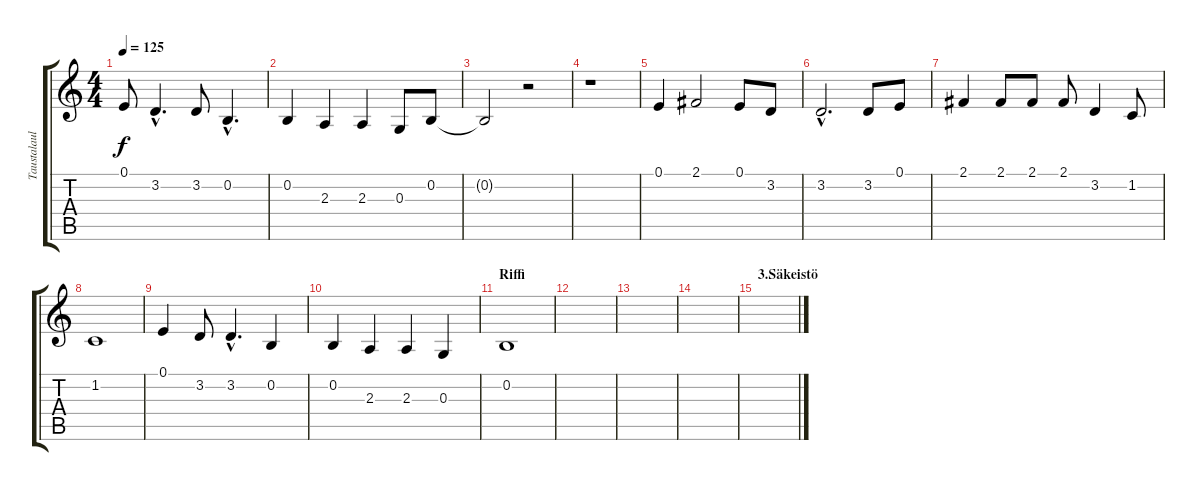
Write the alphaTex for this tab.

\track ("Taustalaulu" "Taustalaul") {instrument lead6voice}
\staff {score tabs}
\tuning (E4 B3 G3 D3 A2 E2) {hide}
\ts (4 4)
\tempo 125
\clef g2
\ks c
0.1.8{dy f} 3.2{hac}.4{d} 3.2.8 0.2{hac}.4{d} |
0.2.4 2.3.4 2.3.4 0.3.8 0.2.8 |
0.2{t}.2 r.2 |
r.1 |
0.1.4 2.1.2 0.1.8 3.2.8 |
3.2{hac}.2{d} 3.2.8 0.1.8 |
2.1.4 2.1.8 2.1.8 2.1.8 3.2.4 1.2.8 |
1.2.1 |
0.1.4 3.2.8 3.2{hac}.4{d} 0.2.4 |
0.2.4 2.3.4 2.3.4 0.3.4 |
\section ("" "Riffi")
0.2.1 |
|
|
|
\section ("" "3.Säkeistö")
